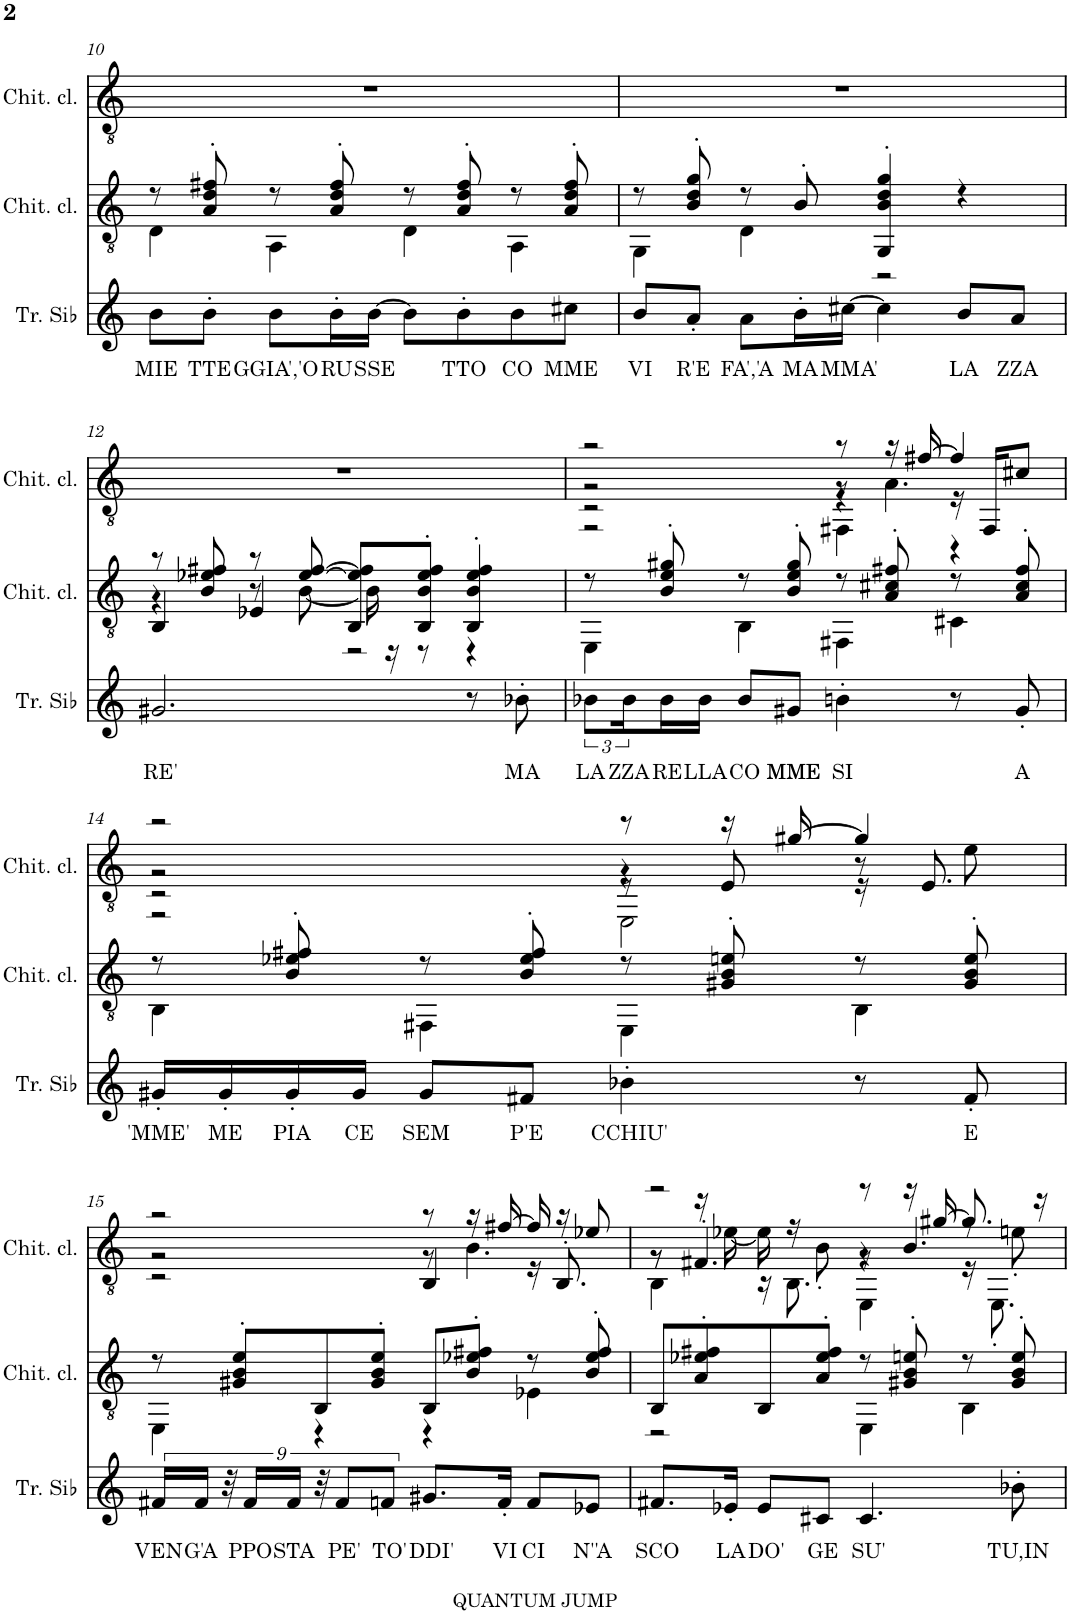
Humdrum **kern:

**kern	**text	**kern	**kern
*part3	*part3	*part2	*part1
*staff3	*staff3	*staff2	*staff1
*I"Tromba in Sib	*	*I"Chitarra classica	*I"Chitarra acustica, LAZZARELLA
*I'Tr. Sib	*	*I'Chit. cl.	*I'Chit. cl.
!!LO:PB:g=z
*clefG2	*	*clefGv2	*clefGv2
*Trd1c2	*	*	*
*k[]	*	*k[]	*k[]
*M4/4	*	*M4/4	*M4/4
=10	=10	=10	=10
!	!LO:LY:b	!	!
*	*	*^	*
8b\L	MIE	8r	4D\	1r
!	!LO:LY:b	!	!	!
8b'\J	TTE	8A/' 8d/' 8f#X/'	.	.
!	!LO:LY:b	!	!	!
8b\L	GGIA','O	8r	4AA\	.
!	!LO:LY:b	!	!	!
16b'\L	RU	8A/' 8d/' 8f#/'	.	.
!	!LO:LY:b	!	!	!
[16b\JJ	SSE	.	.	.
8b\L]	.	8r	4D\	.
!	!LO:LY:b	!	!	!
8b'\	TTO	8A/' 8d/' 8f#/'	.	.
!	!LO:LY:b	!	!	!
8b\	CO	8r	4AA\	.
!	!LO:LY:b	!	!	!
8cc#X\J	MME	8A/' 8d/' 8f#/'	.	.
=11	=11	=11	=11	=11
!	!LO:LY:b	!	!	!
8b/L	VI	8r	4GG\	1r
!	!LO:LY:b	!	!	!
8a'/J	R'E	8B/' 8d/' 8g/'	.	.
!	!LO:LY:b	!	!	!
8a\L	FA','A	8r	4D\	.
!	!LO:LY:b	!	!	!
16b'\L	MA	8B'/	.	.
!	!LO:LY:b	!	!	!
[16cc#X\JJ	MMA'	.	.	.
4cc#\]	.	4GG/' 4B/' 4d/' 4g/'	2r	.
!	!LO:LY:b	!	!	!
8b/L	LA	4r	.	.
!	!LO:LY:b	!	!	!
8a/J	ZZA	.	.	.
*	*	*v	*v	*
!!LO:LB:g=z
=12	=12	=12	=12
!	!LO:LY:b	!	!
*	*	*^	*
*	*	*	*^	*
2.g#X/	RE'	8r	4r	4BB/	1r
.	.	8B/ 8e-X/ 8f#X/	.	.	.
.	.	8r	8r	4E-X/	.
.	.	[8e-/ [8f#/	[8B\	.	.
.	.	8BB/ 8e-/] 8f#/]L	16B\]	2r	.
.	.	.	16r	.	.
.	.	8BB/' 8B/' 8e-/' 8f#/'J	8r	.	.
8r	.	4BB/' 4B/' 4e-/' 4f#/'	4r	.	.
!	!LO:LY:b	!	!	!	!
8b-X'\	MA	.	.	.	.
*	*	*v	*v	*v	*
=13	=13	=13	=13
!	!LO:LY:b	!	!
*	*	*^	*^
*	*	*	*	*	*^
*	*	*	*	*	*	*^
12b-X\L	LA	8r	4EE\	2r	2r	2r	2r
!	!LO:LY:b	!	!	!	!	!	!
24b-\L	ZZA	.	.	.	.	.	.
!	!LO:LY:b	!	!	!	!	!	!
16b-\	RE	8B/' 8e/' 8g#X/'	.	.	.	.	.
!	!LO:LY:b	!	!	!	!	!	!
16b-\JJ	LLA	.	.	.	.	.	.
!	!LO:LY:b	!	!	!	!	!	!
8b-/L	CO	8r	4BB\	.	.	.	.
!	!LO:LY:b	!	!	!	!	!	!
8g#X/J	MME	8B/' 8e/' 8g#/'	.	.	.	.	.
!	!LO:LY:b	!	!	!	!	!	!
4bn'\	SI	8r	4FF#X\	8r	8r	4r	4FF#X\
.	.	8A/' 8c#X/' 8f#X/'	.	16r	4.A\	.	.
.	.	.	.	[16f#X/	.	.	.
8r	.	8r	4C#X\	4f#/]	.	16r	4r
.	.	.	.	.	.	16FF#/KL	.
!	!LO:LY:b	!	!	!	!	!	!
8g#'/	A	8A/' 8c#/' 8f#/'	.	.	.	8c#X/J	.
!!LO:LB:g=z	!!	!!	!!
=14	=14	=14	=14	=14	=14	=14	=14
!	!LO:LY:b	!	!	!	!	!	!
16g#X'/LL	'MME'	8r	4BB\	2r	2r	2r	2r
!	!LO:LY:b	!	!	!	!	!	!
16g#'/	ME	.	.	.	.	.	.
!	!LO:LY:b	!	!	!	!	!	!
16g#'/	PIA	8B/' 8e-X/' 8f#X/'	.	.	.	.	.
!	!LO:LY:b	!	!	!	!	!	!
16g#/JJ	CE	.	.	.	.	.	.
!	!LO:LY:b	!	!	!	!	!	!
8g#/L	SEM	8r	4FF#X\	.	.	.	.
!	!LO:LY:b	!	!	!	!	!	!
8f#X/J	P'E	8B/' 8e-/' 8f#/'	.	.	.	.	.
!	!LO:LY:b	!	!	!	!	!	!
4b-X'\	CCHIU'	8r	4EE\	8r	4r	8r	2EE\
.	.	8G#X/' 8B/' 8en/'	.	16r	.	8E/	.
.	.	.	.	[16g#X/	.	.	.
8r	.	8r	4BB\	4g#/]	8r	16r	.
.	.	.	.	.	.	8.E/	.
!	!LO:LY:b	!	!	!	!	!	!
8f#'/	E	8G#/' 8B/' 8e/'	.	.	8e\	.	.
*	*	*	*	*	*v	*v	*v
!!LO:LB:g=z
=15	=15	=15	=15	=15	=15
!	!LO:LY:b	!	!	!	!
*	*	*	*	*	*^
18f#X/LL	VEN	8r	4EE\	2r	2r	2r
!	!LO:LY:b	!	!	!	!	!
18f#/JJ	G'A	.	.	.	.	.
36r	.	.	.	.	.	.
.	.	8G#X/' 8B/' 8e/'L	.	.	.	.
!	!LO:LY:b	!	!	!	!	!
18f#/LL	PPO	.	.	.	.	.
!	!LO:LY:b	!	!	!	!	!
18f#/JJ	STA	.	.	.	.	.
36r	.	8BB/	4r	.	.	.
!	!LO:LY:b	!	!	!	!	!
9f#/L	PE'	.	.	.	.	.
.	.	8G#/' 8B/' 8e/'J	.	.	.	.
!	!LO:LY:b	!	!	!	!	!
9fn/J	TO'	.	.	.	.	.
!	!LO:LY:b	!	!	!	!	!
8.g#X/L	DDI'	8BB/L	4r	8r	8r	4BB/
.	.	8B/' 8e-X/' 8f#X/'J	.	16r	4.B\	.
!	!LO:LY:b	!	!	!	!	!
16f'/Jk	VI	.	.	[16f#X/	.	.
!	!LO:LY:b	!	!	!	!	!
8f/L	CI	8r	4E-X\	16f#/]	.	16r
.	.	.	.	16r	.	8.BB'/
!	!LO:LY:b	!	!	!	!	!
8e-X/J	N''A	8B/' 8e-/' 8f#/'	.	8e-X/	.	.
*	*	*	*	*v	*v	*v
=16	=16	=16	=16	=16
!	!LO:LY:b	!	!	!
*	*	*	*	*^
*	*	*	*	*	*^
*	*	*	*	*	*	*^
8.f#X/L	SCO	8BB/L	2r	2r	8r	8r	4BB\
.	.	8A/' 8e-X/' 8f#X/'	.	.	16r	4.F#X'/	.
!	!LO:LY:b	!	!	!	!	!	!
16e-X'/Jk	LA	.	.	.	[16e-X\	.	.
!	!LO:LY:b	!	!	!	!	!	!
8e-/L	DO'	8BB/	.	.	16e-\]	.	16r
.	.	.	.	.	16r	.	8.BB\
!	!LO:LY:b	!	!	!	!	!	!
8c#X/J	GE	8A/' 8e-/' 8f#/'J	.	.	8B'\	.	.
!	!LO:LY:b	!	!	!	!	!	!
4.c#/	SU'	8r	4EE\	8r	4r	8r	4EE\
.	.	8G#X/' 8B/' 8en/'	.	16r	.	4.B/	.
.	.	.	.	[16g#X/	.	.	.
.	.	8r	4BB\	8.g#/]	8r	.	16r
.	.	.	.	.	.	.	8.EE'\
!	!LO:LY:b	!	!	!	!	!	!
8b-X'\	TU,IN	8G#/' 8B/' 8e/'	.	.	8en'\	.	.
.	.	.	.	16r	.	.	.
*	*	*v	*v	*	*	*	*
*	*	*	*v	*v	*v	*v
=	=	=	=
*-	*-	*-	*-
